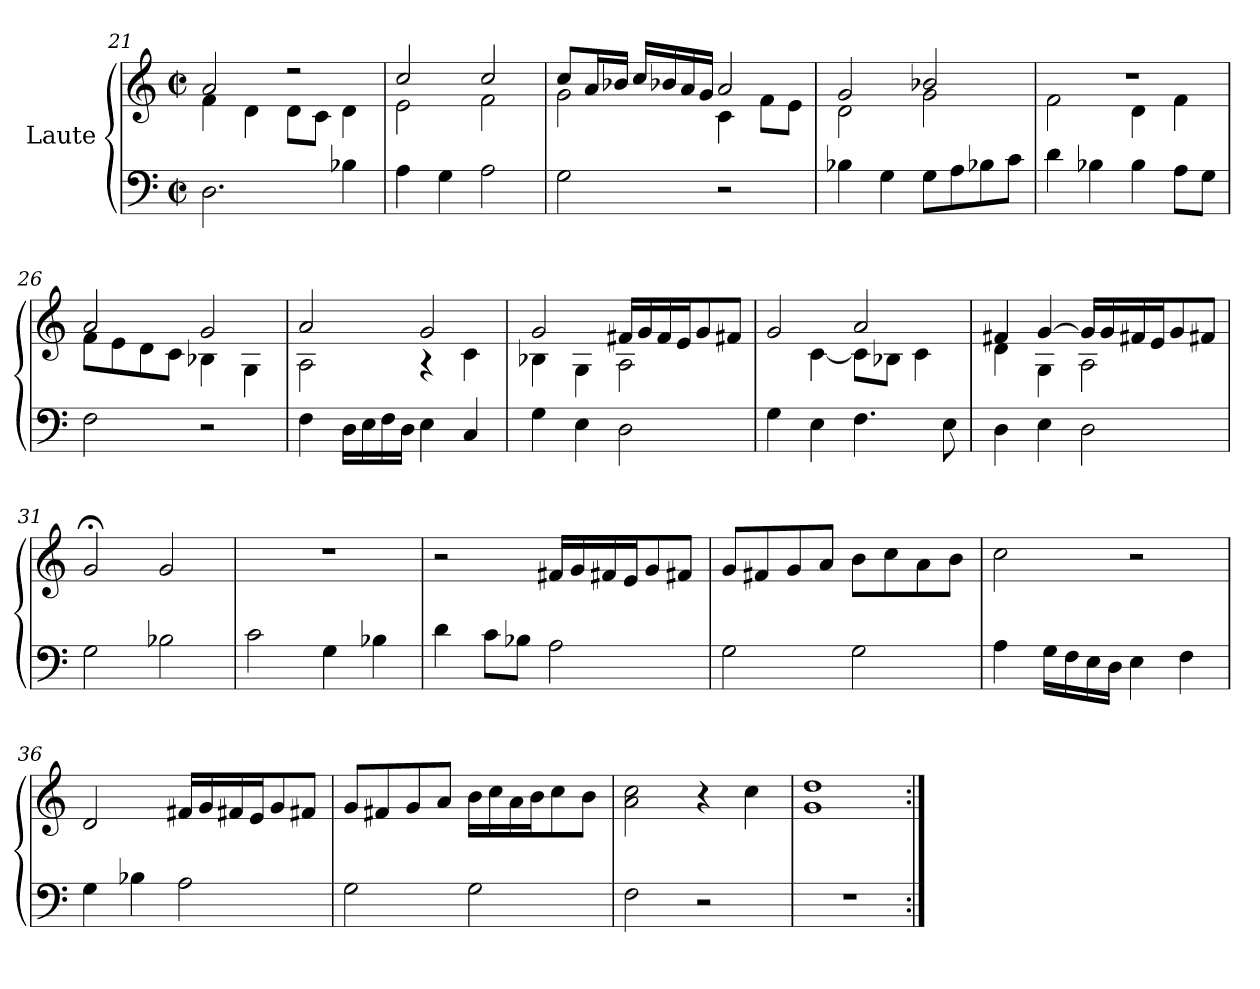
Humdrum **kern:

**kern	**kern
*part1	*part1
*staff2	*staff1
*I"Laute	*
!!LO:LB:g=z
*clefF4	*clefG2
*k[]	*k[]
*M2/2	*M2/2
*met(c|)	*met(c|)
=21	=21
*	*^
2.D\	2a/	4f\
.	.	4d\
.	2r	8d\L
.	.	8c\J
4B-X\	.	4d\
=22	=22	=22
4A\	2cc/	2e\
4G\	.	.
2A\	2cc/	2f\
=23	=23	=23
2G\	8cc/L	2g\
.	16a/L	.
.	16b-X/JJ	.
.	16cc/LL	.
.	16b-X/	.
.	16a/	.
.	16g/JJ	.
2r	2a/	4c\
.	.	8f\L
.	.	8e\J
=24	=24	=24
4B-X\	2g/	2d\
4G\	.	.
8G\L	2b-X/	2g\
8A\	.	.
8B-X\	.	.
8c\J	.	.
!!LO:PB:g=z	!!
=25	=25	=25
4d\	1r	2f\
4B-X\	.	.
4B-\	.	4d\
8A\L	.	4f\
8G\J	.	.
=26	=26	=26
2F\	2a/	8f\L
.	.	8e\
.	.	8d\
.	.	8c\J
2r	2g/	4B-X\
.	.	4G\
=27	=27	=27
4F\	2a/	2A\
16D\LL	.	.
16E\	.	.
16F\	.	.
16D\JJ	.	.
4E\	2g/	4r
4C/	.	4c\
=28	=28	=28
4G\	2g/	4B-X\
4E\	.	4G\
2D\	16f#X/LL	2A\
.	16g/	.
.	16f#/	.
.	16e/J	.
.	8g/	.
.	8f#X/J	.
=29	=29	=29
4G\	2g/	4ryy
4E\	.	[4c\
4.F\	2a/	8c\L]
.	.	8B-X\J
.	.	4c\
8E\	.	.
!!LO:LB:g=z	!!
=30	=30	=30
4D\	4f#X/	4d\
4E\	[4g/	4G\
2D\	16g/LL]	2A\
.	16g/	.
.	16f#X/	.
.	16e/J	.
.	8g/	.
.	8f#X/J	.
*	*v	*v
=31	=31
2G\	2g;</
2B-X\	2g/
=32	=32
2c\	1r
4G\	.
4B-X\	.
=33	=33
4d\	2r
8c\L	.
8B-X\J	.
2A\	16f#X/LL
.	16g/
.	16f#X/
.	16e/J
.	8g/
.	8f#X/J
=34	=34
2G\	8g/L
.	8f#X/
.	8g/
.	8a/J
2G\	8b\L
.	8cc\
.	8a\
.	8b\J
!!LO:LB:g=z
=35	=35
4A\	2cc\
16G\LL	.
16F\	.
16E\	.
16D\JJ	.
4E\	2r
4F\	.
=36	=36
4G\	2d/
4B-X\	.
2A\	16f#X/LL
.	16g/
.	16f#X/
.	16e/J
.	8g/
.	8f#X/J
=37	=37
2G\	8g/L
.	8f#X/
.	8g/
.	8a/J
2G\	16b\LL
.	16cc\
.	16a\
.	16b\J
.	8cc\
.	8b\J
!!LO:LB:g=z
=38	=38
2F\	2a\ 2cc\
2r	4r
.	4cc\
=39	=39
1r	1g 1dd
=:|!	=:|!
*-	*-
